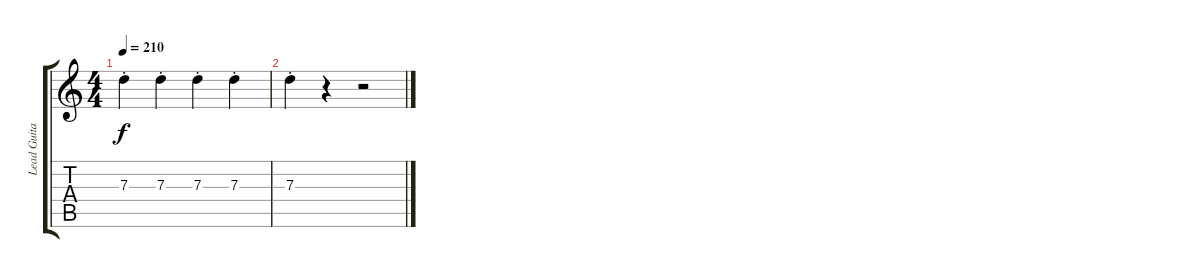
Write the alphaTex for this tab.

\track ("Lead Guitar Fill-Ins" "Lead Guita") {instrument overdrivenguitar}
\staff {score tabs}
\tuning (E4 B3 G3 D3 A2 E2) {hide}
\ts (4 4)
\tempo 210
\clef g2
\ks c
7.3{st}.4{dy f} 7.3{st}.4 7.3{st}.4 7.3{st}.4 |
7.3{st}.4 r.4 r.2
